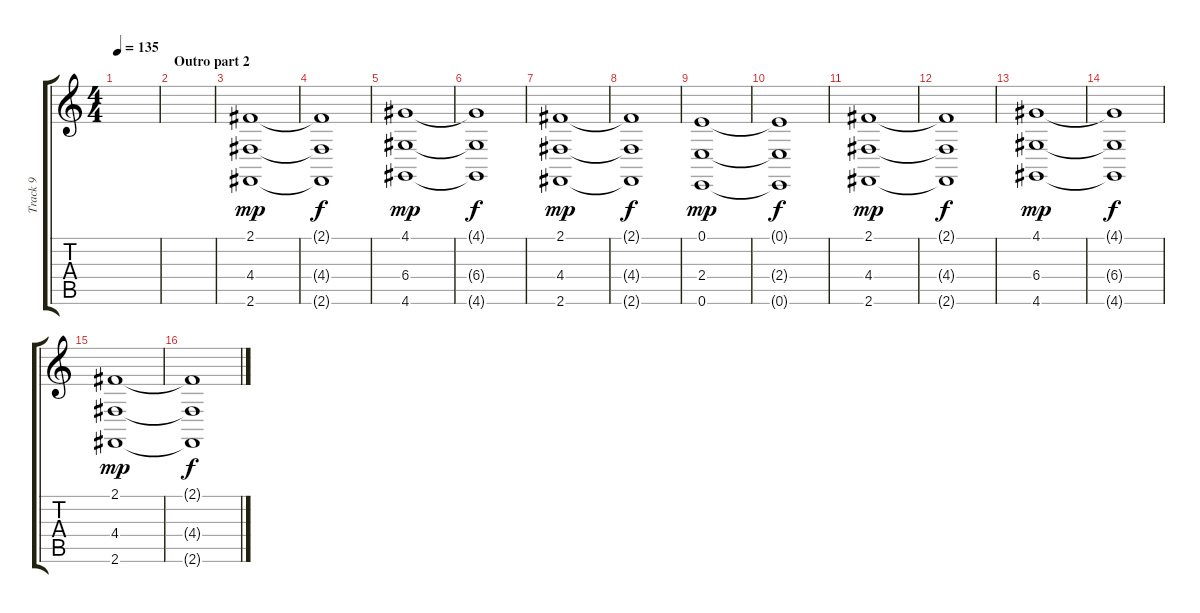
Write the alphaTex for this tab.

\track ("Track 9" "Track 9") {instrument stringensemble1}
\staff {score tabs}
\tuning (E4 B3 G3 D3 A2 E2) {hide}
\ts (4 4)
\tempo 135
\clef g2
\ks c
|
\section ("" "Outro part 2")
|
(2.1 4.4 2.6).1{dy mp} |
(2.1{t} 4.4{t} 2.6{t}).1{dy f} |
(4.1 6.4 4.6).1{dy mp} |
(4.1{t} 6.4{t} 4.6{t}).1{dy f} |
(2.1 4.4 2.6).1{dy mp} |
(2.1{t} 4.4{t} 2.6{t}).1{dy f} |
(0.1 2.4 0.6).1{dy mp} |
(0.1{t} 2.4{t} 0.6{t}).1{dy f} |
(2.1 4.4 2.6).1{dy mp} |
(2.1{t} 4.4{t} 2.6{t}).1{dy f} |
(4.1 6.4 4.6).1{dy mp} |
(4.1{t} 6.4{t} 4.6{t}).1{dy f} |
(2.1 4.4 2.6).1{dy mp} |
(2.1{t} 4.4{t} 2.6{t}).1{dy f}
